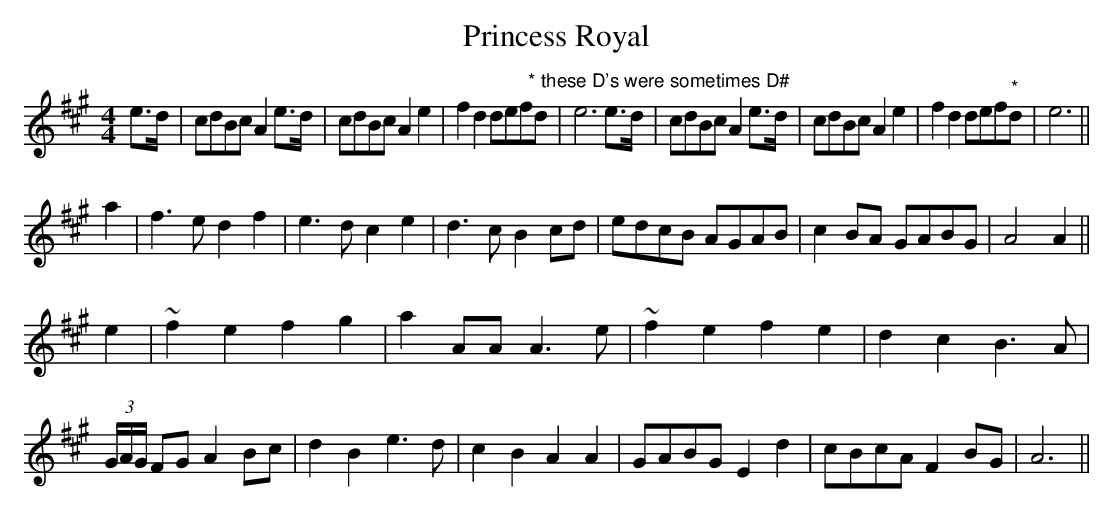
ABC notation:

X:1
T:Princess Royal
M:4/4
L:1/8
K:A
e>d|cdBc A2e>d|cdBc A2 e2|f2 d2 def"^* these D's were sometimes D#"d| e6 e>d|cdBc A2e>d|cdBc A2 e2|f2 d2 def"^*"d| e6||
a2|f3ed2f2|e3d c2e2|d3c B2cd|edcB AGAB|c2 BA GABG|A4A2||
e2|~f2e2f2g2|a2AA A3e|~f2e2f2e2|d2c2B3A|(3G/A/G/ FG A2 Bc|d2B2 e3d|c2B2A2A2|GABG E2d2|cBcA F2 BG|A6||
